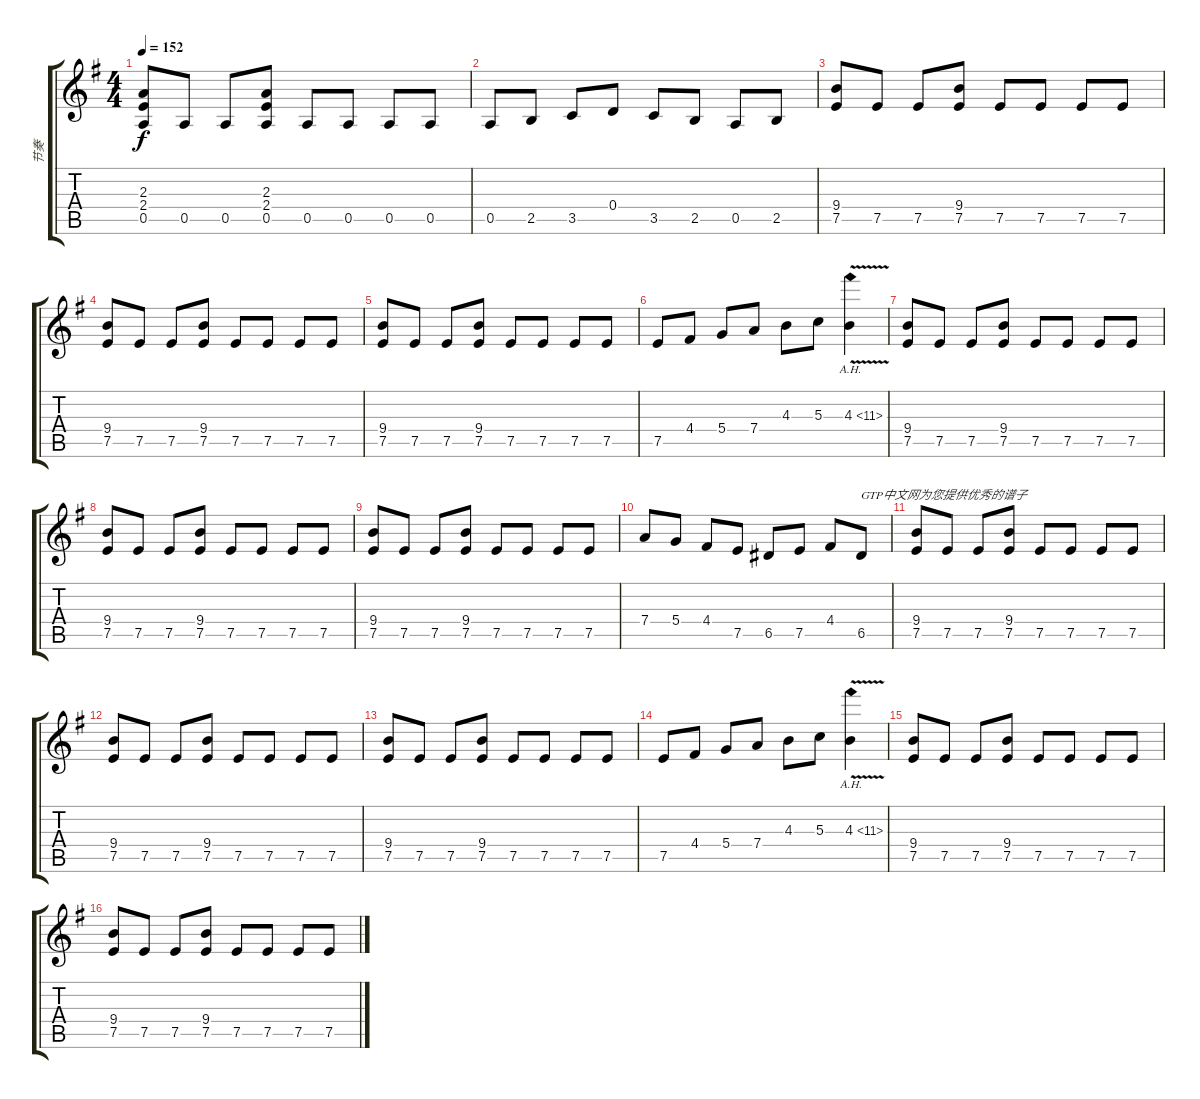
\track ("节奏" "节奏") {instrument distortionguitar}
\staff {score tabs}
\tuning (E4 B3 G3 D3 A2 E2) {hide}
\ts (4 4)
\tempo 152
\clef g2
\ks g
(2.3 2.4 0.5).8{dy f} 0.5.8 0.5.8 (2.3 2.4 0.5).8 0.5.8 0.5.8 0.5.8 0.5.8 |
0.5.8 2.5.8 3.5.8 0.4.8 3.5.8 2.5.8 0.5.8 2.5.8 |
(9.4 7.5).8 7.5.8 7.5.8 (9.4 7.5).8 7.5.8 7.5.8 7.5.8 7.5.8 |
(9.4 7.5).8 7.5.8 7.5.8 (9.4 7.5).8 7.5.8 7.5.8 7.5.8 7.5.8 |
(9.4 7.5).8 7.5.8 7.5.8 (9.4 7.5).8 7.5.8 7.5.8 7.5.8 7.5.8 |
7.5.8 4.4.8 5.4.8 7.4.8 4.3.8 5.3.8 4.3{ah 7 v}.4 |
(9.4 7.5).8 7.5.8 7.5.8 (9.4 7.5).8 7.5.8 7.5.8 7.5.8 7.5.8 |
(9.4 7.5).8 7.5.8 7.5.8 (9.4 7.5).8 7.5.8 7.5.8 7.5.8 7.5.8 |
(9.4 7.5).8 7.5.8 7.5.8 (9.4 7.5).8 7.5.8 7.5.8 7.5.8 7.5.8 |
7.4.8 5.4.8 4.4.8 7.5.8 6.5.8 7.5.8 4.4.8 6.5.8{txt "GTP中文网为您提供优秀的谱子"} |
(9.4 7.5).8 7.5.8 7.5.8 (9.4 7.5).8 7.5.8 7.5.8 7.5.8 7.5.8 |
(9.4 7.5).8 7.5.8 7.5.8 (9.4 7.5).8 7.5.8 7.5.8 7.5.8 7.5.8 |
(9.4 7.5).8 7.5.8 7.5.8 (9.4 7.5).8 7.5.8 7.5.8 7.5.8 7.5.8 |
7.5.8 4.4.8 5.4.8 7.4.8 4.3.8 5.3.8 4.3{ah 7 v}.4 |
(9.4 7.5).8 7.5.8 7.5.8 (9.4 7.5).8 7.5.8 7.5.8 7.5.8 7.5.8 |
(9.4 7.5).8 7.5.8 7.5.8 (9.4 7.5).8 7.5.8 7.5.8 7.5.8 7.5.8
